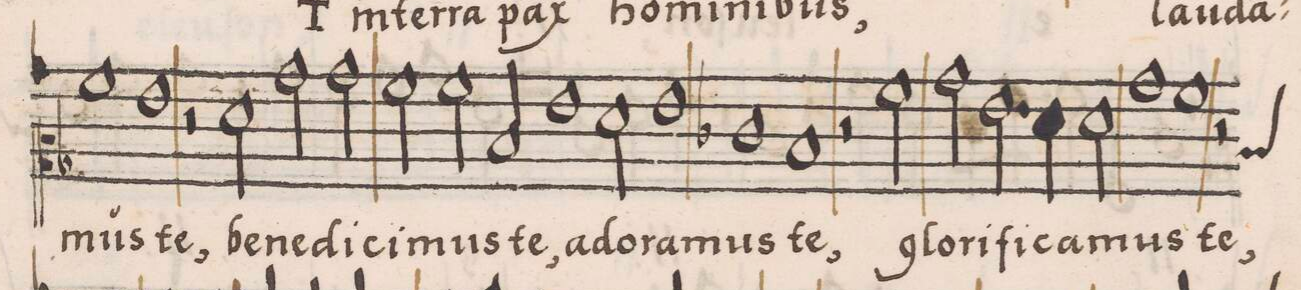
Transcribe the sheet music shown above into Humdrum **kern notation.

**kern	**text
*I"CANTVS	*
*clefC2	*
*k[b-]	*
*M2/1	*
1a\	-mus
1g\	te,
=13-	=13-
2r	.
*2\in the middle	*
2f\	be-
2b-\	-ne-
2b-\	-di-
=14-	=14-
2a\	  ci-
2a\	-mus
2d/	te,
1g\	a-
=15-	=15-
2f\	-do-
1g\	-ra-
=16-	=16-
1e-X\	-mus
1d/	te,
=17-	=17-
2r	.
2a\	glo-
2b-\	-ri-
2.g\	-fi-
=18-	=18-
4f\	-ca-
2f\	-mus
1b-\	.
=19-	=19-
*custos:d	*
1a\	te,
2r	.
*-	*-
